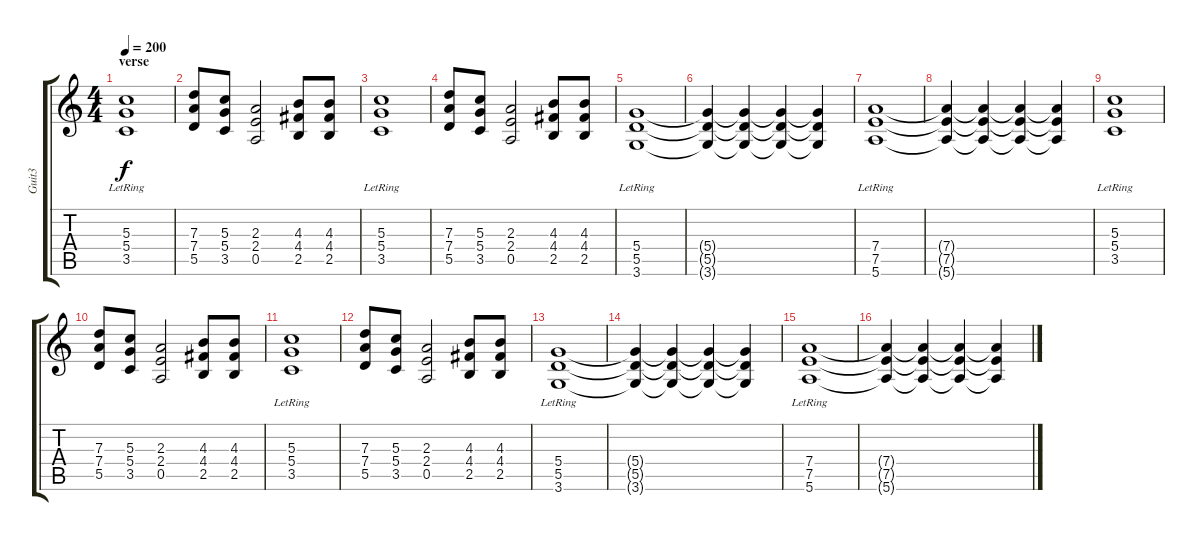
\track ("Guit3" "Guit3") {instrument overdrivenguitar}
\staff {score tabs}
\tuning (E4 B3 G3 D3 A2 E2) {hide}
\ts (4 4)
\section ("" "verse")
\tempo 200
\clef g2
\ks c
(5.3{lr} 5.4{lr} 3.5).1{dy f} |
(7.3 7.4 5.5).8 (5.3 5.4 3.5).8 (2.3 2.4 0.5).2 (4.3 4.4 2.5).8 (4.3 4.4 2.5).8 |
(5.3{lr} 5.4{lr} 3.5).1 |
(7.3 7.4 5.5).8 (5.3 5.4 3.5).8 (2.3 2.4 0.5).2 (4.3 4.4 2.5).8 (4.3 4.4 2.5).8 |
(5.4{lr} 5.5{lr} 3.6{lr}).1 |
(5.4{t} 5.5{t} 3.6{t}).4 (5.4{t} 5.5{t} 3.6{t}).4 (5.4{t} 5.5{t} 3.6{t}).4 (5.4{t} 5.5{t} 3.6{t}).4 |
(7.4{lr} 7.5{lr} 5.6{lr}).1 |
(7.4{t} 7.5{t} 5.6{t}).4 (7.4{t} 7.5{t} 5.6{t}).4 (7.4{t} 7.5{t} 5.6{t}).4 (7.4{t} 7.5{t} 5.6{t}).4 |
(5.3{lr} 5.4{lr} 3.5).1 |
(7.3 7.4 5.5).8 (5.3 5.4 3.5).8 (2.3 2.4 0.5).2 (4.3 4.4 2.5).8 (4.3 4.4 2.5).8 |
(5.3{lr} 5.4{lr} 3.5).1 |
(7.3 7.4 5.5).8 (5.3 5.4 3.5).8 (2.3 2.4 0.5).2 (4.3 4.4 2.5).8 (4.3 4.4 2.5).8 |
(5.4{lr} 5.5{lr} 3.6{lr}).1 |
(5.4{t} 5.5{t} 3.6{t}).4 (5.4{t} 5.5{t} 3.6{t}).4 (5.4{t} 5.5{t} 3.6{t}).4 (5.4{t} 5.5{t} 3.6{t}).4 |
(7.4{lr} 7.5{lr} 5.6{lr}).1 |
(7.4{t} 7.5{t} 5.6{t}).4 (7.4{t} 7.5{t} 5.6{t}).4 (7.4{t} 7.5{t} 5.6{t}).4 (7.4{t} 7.5{t} 5.6{t}).4
